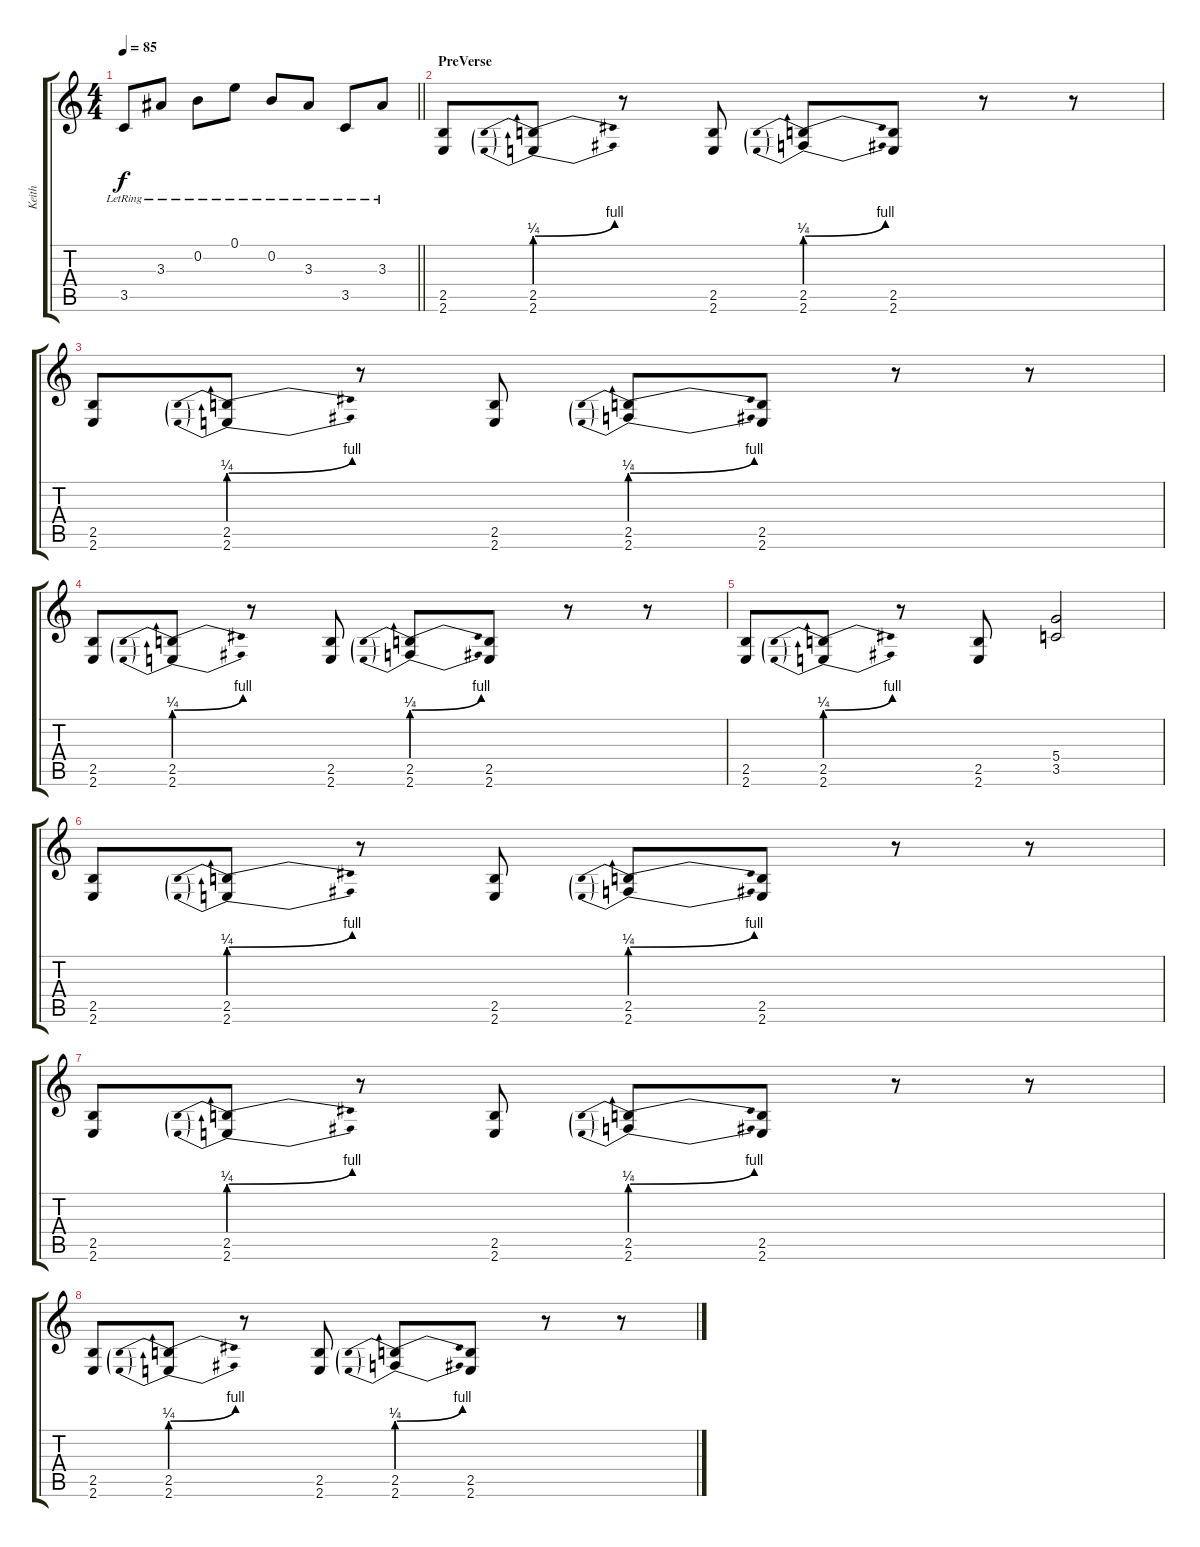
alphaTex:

\track ("Keith" "Keith") {instrument electricguitarclean}
\staff {score tabs}
\tuning (E4 B3 G3 D3 A2 D2) {hide}
\ts (4 4)
\tempo 85
\clef g2
\barLineRight lightlight
\ks c
3.5{lr}.8{dy f} 3.3{lr}.8 0.2{lr}.8 0.1{lr}.8 0.2{lr}.8 3.3{lr}.8 3.5{lr}.8 3.3{lr}.8 |
\section ("" "PreVerse")
(2.5 2.6).8{instrument distortionguitar} (2.5{be (prebendbend 0 1 60 4)} 2.6{be (prebendbend 0 1 60 4)}).8 r.8 (2.5 2.6).8 (2.5{be (prebendbend 0 1 60 4)} 2.6{be (prebendbend 0 2 60 4)}).8 (2.5 2.6).8 r.8 r.8 |
(2.5 2.6).8 (2.5{be (prebendbend 0 1 60 4)} 2.6{be (prebendbend 0 1 60 4)}).8 r.8 (2.5 2.6).8 (2.5{be (prebendbend 0 1 60 4)} 2.6{be (prebendbend 0 2 60 4)}).8 (2.5 2.6).8 r.8 r.8 |
(2.5 2.6).8 (2.5{be (prebendbend 0 1 60 4)} 2.6{be (prebendbend 0 1 60 4)}).8 r.8 (2.5 2.6).8 (2.5{be (prebendbend 0 1 60 4)} 2.6{be (prebendbend 0 2 60 4)}).8 (2.5 2.6).8 r.8 r.8 |
(2.5 2.6).8 (2.5{be (prebendbend 0 1 60 4)} 2.6{be (prebendbend 0 1 60 4)}).8 r.8 (2.5 2.6).8 (5.4 3.5).2 |
(2.5 2.6).8{instrument distortionguitar} (2.5{be (prebendbend 0 1 60 4)} 2.6{be (prebendbend 0 1 60 4)}).8 r.8 (2.5 2.6).8 (2.5{be (prebendbend 0 1 60 4)} 2.6{be (prebendbend 0 2 60 4)}).8 (2.5 2.6).8 r.8 r.8 |
(2.5 2.6).8 (2.5{be (prebendbend 0 1 60 4)} 2.6{be (prebendbend 0 1 60 4)}).8 r.8 (2.5 2.6).8 (2.5{be (prebendbend 0 1 60 4)} 2.6{be (prebendbend 0 2 60 4)}).8 (2.5 2.6).8 r.8 r.8 |
(2.5 2.6).8 (2.5{be (prebendbend 0 1 60 4)} 2.6{be (prebendbend 0 1 60 4)}).8 r.8 (2.5 2.6).8 (2.5{be (prebendbend 0 1 60 4)} 2.6{be (prebendbend 0 2 60 4)}).8 (2.5 2.6).8 r.8 r.8
